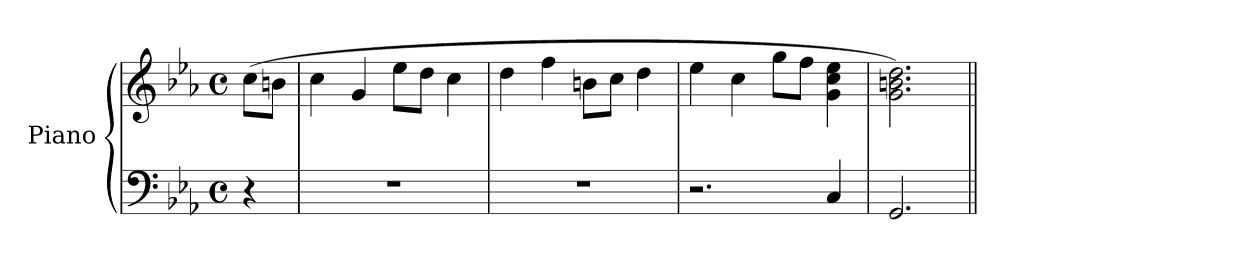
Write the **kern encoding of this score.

**kern	**kern
*part1	*part1
*staff2	*staff1
*I"Piano	*
*I'Pno.	*
*clefF4	*clefG2
*k[b-e-a-]	*k[b-e-a-]
*M4/4	*M4/4
*met(c)	*met(c)
=	=
4r	(>8cc\L
.	8bn\J
=1	=1
1r	4cc\
.	4g/
.	8ee-\L
.	8dd\J
.	4cc\
=2	=2
1r	4dd\
.	4ff\
.	8bn\L
.	8cc\J
.	4dd\
=3	=3
2.r	4ee-\
.	4cc\
.	8gg\L
.	8ff\J
4C/	4g\ 4cc\ 4ee-\
=4	=4
2.GG/	2.g\ 2.bn\ 2.dd\)
=||	=||
*-	*-
